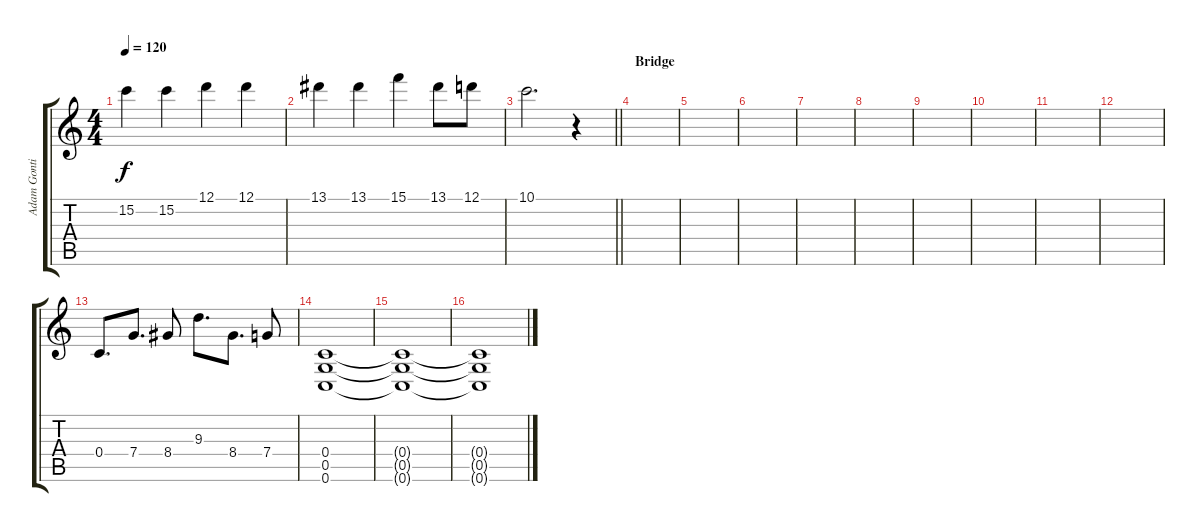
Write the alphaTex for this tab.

\track ("Adam Gontier (Guitar 2)" "Adam Gonti") {instrument distortionguitar}
\staff {score tabs}
\tuning (D4 A3 F3 C3 G2 C2) {hide}
\ts (4 4)
\tempo 120
\clef g2
\ks c
15.2.4{dy f} 15.2.4 12.1.4 12.1.4 |
13.1.4 13.1.4 15.1.4 13.1.8 12.1.8 |
\barLineRight lightlight
10.1.2{d} r.4 |
\section ("" "Bridge")
|
|
|
|
|
|
|
|
|
0.4.8{d volume 16} 7.4.8{d} 8.4.8 9.3.8{d} 8.4.8{d} 7.4.8 |
(0.4 0.5 0.6).1 |
(0.4{t} 0.5{t} 0.6{t}).1 |
(0.4{t} 0.5{t} 0.6{t}).1
